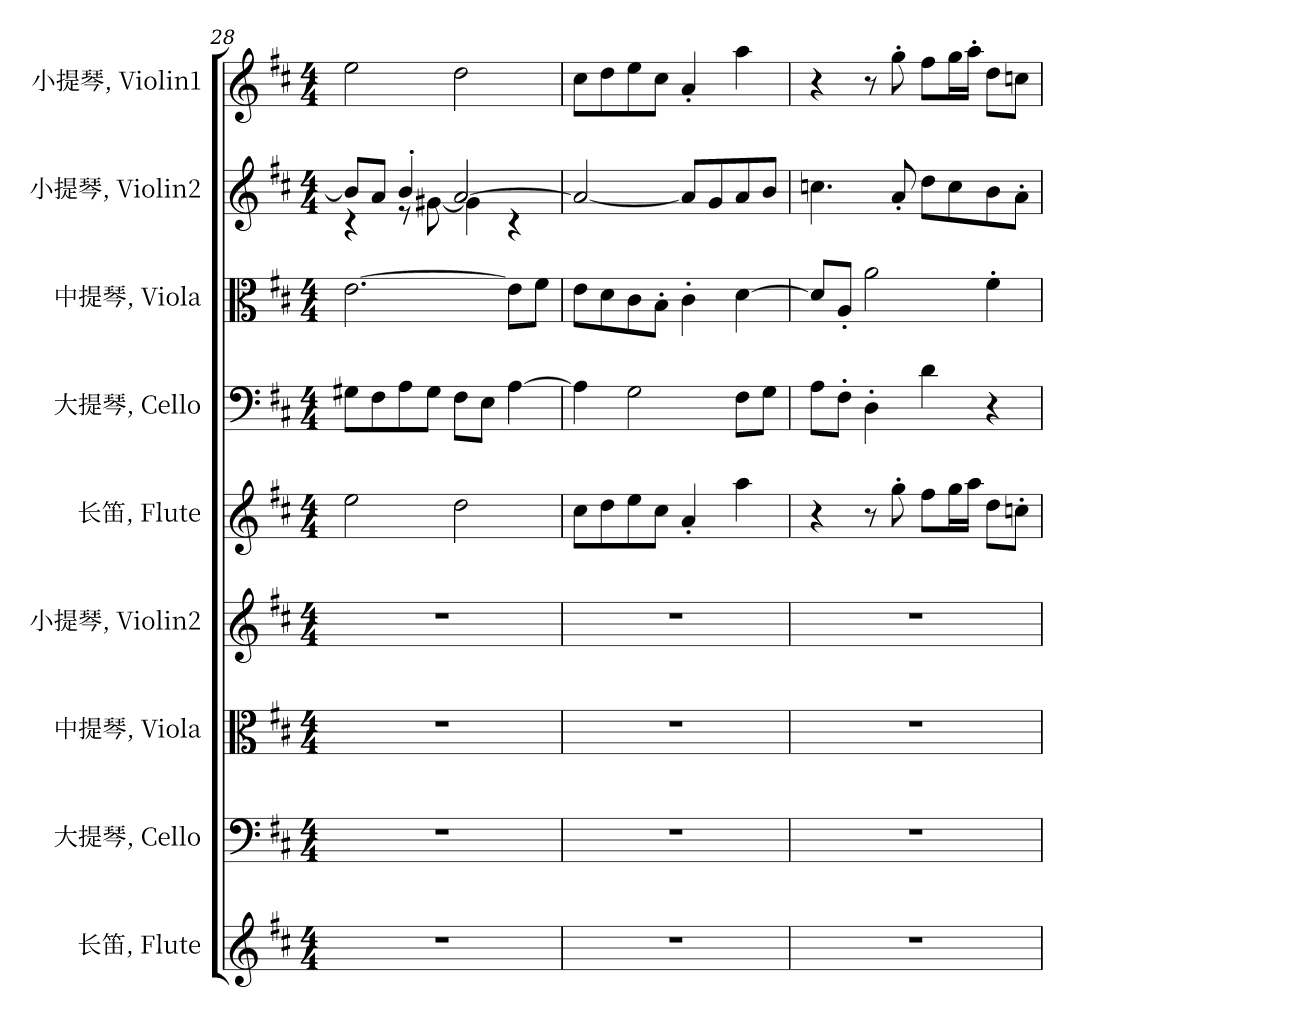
**kern	**kern	**kern	**kern	**kern	**kern	**kern	**kern	**kern
*part9	*part8	*part7	*part6	*part5	*part4	*part3	*part2	*part1
*staff9	*staff8	*staff7	*staff6	*staff5	*staff4	*staff3	*staff2	*staff1
*I"长笛, Flute	*I"大提琴, Cello	*I"中提琴, Viola	*I"小提琴, Violin2	*I"长笛, Flute	*I"大提琴, Cello	*I"中提琴, Viola	*I"小提琴, Violin2	*I"小提琴, Violin1
*I'Fl.	*	*I'Vla.	*I'Vln.	*I'Fl.	*	*I'Vla.	*I'Vln.	*I'Vln.
*clefG2	*clefF4	*clefC3	*clefG2	*clefG2	*clefF4	*clefC3	*clefG2	*clefG2
*k[f#c#]	*k[f#c#]	*k[f#c#]	*k[f#c#]	*k[f#c#]	*k[f#c#]	*k[f#c#]	*k[f#c#]	*k[f#c#]
*M4/4	*M4/4	*M4/4	*M4/4	*M4/4	*M4/4	*M4/4	*M4/4	*M4/4
=28	=28	=28	=28	=28	=28	=28	=28	=28
*	*	*	*	*	*	*	*^	*
1r	1r	1r	1r	2ee\	8G#X\L	[2.e\	8b/L]	4r	2ee\
.	.	.	.	.	8F#\	.	8a/J	.	.
.	.	.	.	.	8A\	.	4b'/	8r	.
.	.	.	.	.	8G#\J	.	.	[8g#X\	.
.	.	.	.	2dd\	8F#\L	.	[2a/	4g#\]	2dd\
.	.	.	.	.	8E\J	.	.	.	.
.	.	.	.	.	[4A\	8e\L]	.	4r	.
.	.	.	.	.	.	8f#\J	.	.	.
*	*	*	*	*	*	*	*v	*v	*
=29	=29	=29	=29	=29	=29	=29	=29	=29
1r	1r	1r	1r	8cc#\L	4A\]	8e\L	2a/_	8cc#\L
.	.	.	.	8dd\	.	8d\	.	8dd\
.	.	.	.	8ee\	2G\	8c#\	.	8ee\
.	.	.	.	8cc#\J	.	8B'\J	.	8cc#\J
.	.	.	.	4a'/	.	4c#'\	8a/L]	4a'/
.	.	.	.	.	.	.	8g/	.
.	.	.	.	4aa\	8F#\L	[4d\	8a/	4aa\
.	.	.	.	.	8G\J	.	8b/J	.
=30	=30	=30	=30	=30	=30	=30	=30	=30
1r	1r	1r	1r	4r	8A\L	8d/L]	4.ccn\	4r
.	.	.	.	.	8F#'\J	8A'/J	.	.
.	.	.	.	8r	4D'\	2a\	.	8r
.	.	.	.	8gg'\	.	.	8a'/	8gg'\
.	.	.	.	8ff#\L	4d\	.	8dd\L	8ff#\L
.	.	.	.	16gg\L	.	.	8cc\	16gg\L
.	.	.	.	16aa\JJ	.	.	.	16aa'\JJ
.	.	.	.	8dd\L	4r	4f#'\	8b\	8dd\L
.	.	.	.	8ccn'\J	.	.	8a'\J	8ccn\J
=	=	=	=	=	=	=	=	=
*-	*-	*-	*-	*-	*-	*-	*-	*-
